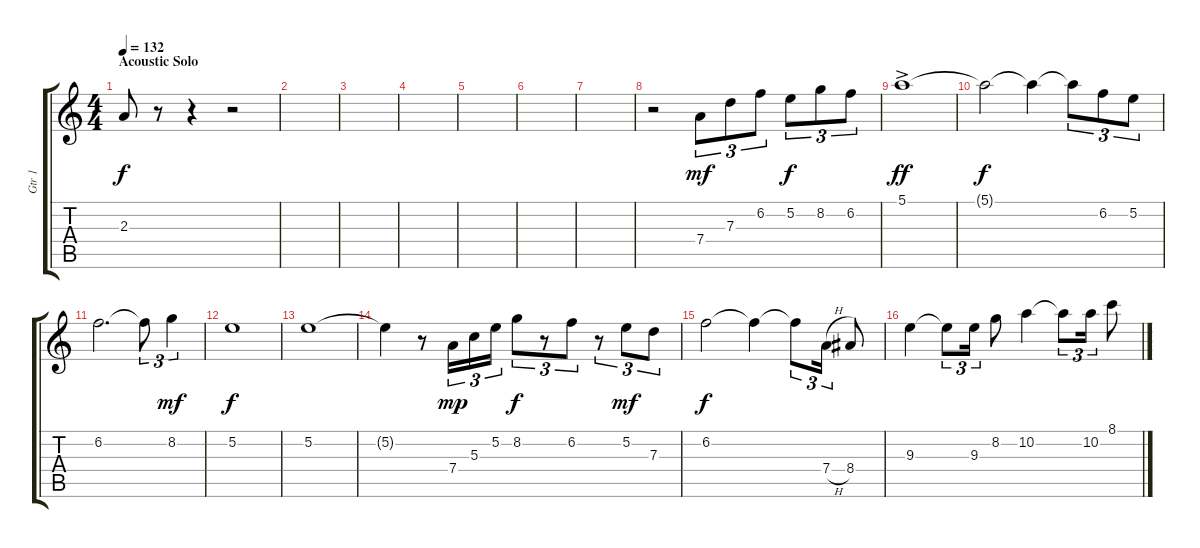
\track ("Gtr 1" "Gtr 1") {instrument distortionguitar}
\staff {score tabs}
\tuning (E4 B3 G3 D3 A2 E2) {hide}
\ts (4 4)
\section ("" "Acoustic Solo")
\tempo 132
\clef g2
\ks c
2.3.8{dy f} r.8 r.4 r.2 |
|
|
|
|
|
|
r.2{instrument acousticguitarnylon} 7.4.8{tu (3 2) dy mf} 7.3.8{tu (3 2)} 6.2.8{tu (3 2)} 5.2.8{tu (3 2) dy f} 8.2.8{tu (3 2)} 6.2.8{tu (3 2)} |
5.1{ac}.1{dy ff} |
5.1{t}.2{dy f} 5.1{t}.4 5.1{t}.8{tu (3 2)} 6.2.8{tu (3 2)} 5.2.8{tu (3 2)} |
6.2.2{d} 6.2{t}.8{tu (3 2)} 8.2.4{tu (3 2) dy mf} |
5.2.1{dy f} |
5.2.1 |
5.2{t}.4 r.8 7.4.16{tu (3 2) dy mp} 5.3.16{tu (3 2)} 5.2.16{tu (3 2)} 8.2.8{tu (3 2) dy f} r.8{tu (3 2)} 6.2.8{tu (3 2)} r.8{tu (3 2)} 5.2.8{tu (3 2) dy mf} 7.3.8{tu (3 2)} |
6.2.2{dy f} 6.2{t}.4 6.2{t}.8{tu (3 2)} 7.4{h}.16{tu (3 2)} 8.4.8 |
9.3.4 9.3{t}.8{tu (3 2)} 9.3.16{tu (3 2)} 8.2.8 10.2.4 10.2{t}.8{tu (3 2)} 10.2.16{tu (3 2)} 8.1.8
